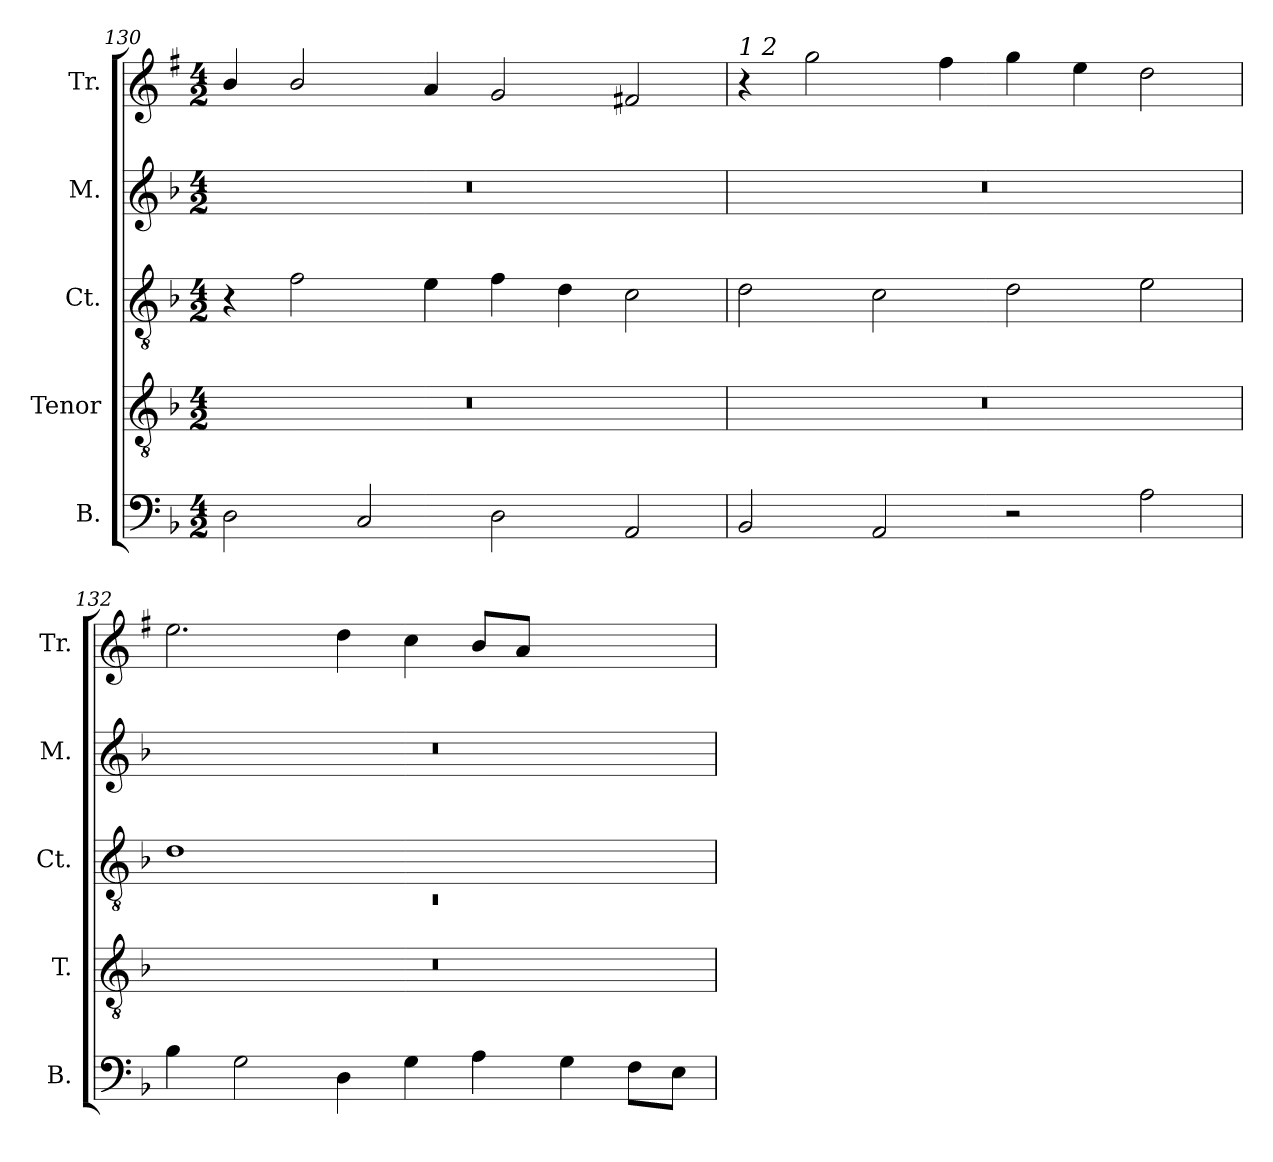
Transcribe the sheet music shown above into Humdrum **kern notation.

**kern	**kern	**kern	**kern	**kern
*part5	*part4	*part3	*part2	*part1
*staff5	*staff4	*staff3	*staff2	*staff1
*I"B.	*I"Tenor	*I"Ct.	*I"M.	*I"Tr.
*I'B.	*I'T.	*I'Ct.	*I'M.	*I'Tr.
*clefF4	*clefGv2	*clefGv2	*clefG2	*clefG2
*	*	*	*	*ITrd1c2
*k[b-]	*k[b-]	*k[b-]	*k[b-]	*k[b-]
*F:	*F:	*F:	*F:	*F:
*M4/2	*M4/2	*M4/2	*M4/2	*M4/2
=130	=130	=130	=130	=130
2D\	0r	4r	0r	4a/
.	.	2f\	.	2a/
2C/	.	.	.	.
.	.	4e\	.	4g/
2D\	.	4f\	.	2f/
.	.	4d\	.	.
2AA/	.	2c\	.	2en/
!!LO:LB:g=z
=131	=131	=131	=131	=131
!	!	!	!	!LO:TX:a:i:t=1 2
2BB-/	0r	2d\	0r	4r
.	.	.	.	2ff\
2AA/	.	2c\	.	.
.	.	.	.	4ee\
2r	.	2d\	.	4ff\
.	.	.	.	4dd\
2A\	.	2e\	.	2cc\
=132	=132	=132	=132	=132
*	*	*^	*	*
!	!	!	!LO:N:vis=1	!	!
4B-\	0r	1d	0rC	0r	2.dd\
2G\	.	.	.	.	.
4D\	.	.	.	.	4cc\
4G\	.	1ryy	.	.	4b-\
4A\	.	.	.	.	8a/L
.	.	.	.	.	8g/J
4G\	.	.	.	.	2ryy
8F\L	.	.	.	.	.
8E\J	.	.	.	.	.
*	*	*v	*v	*	*
=	=	=	=	=
*-	*-	*-	*-	*-
